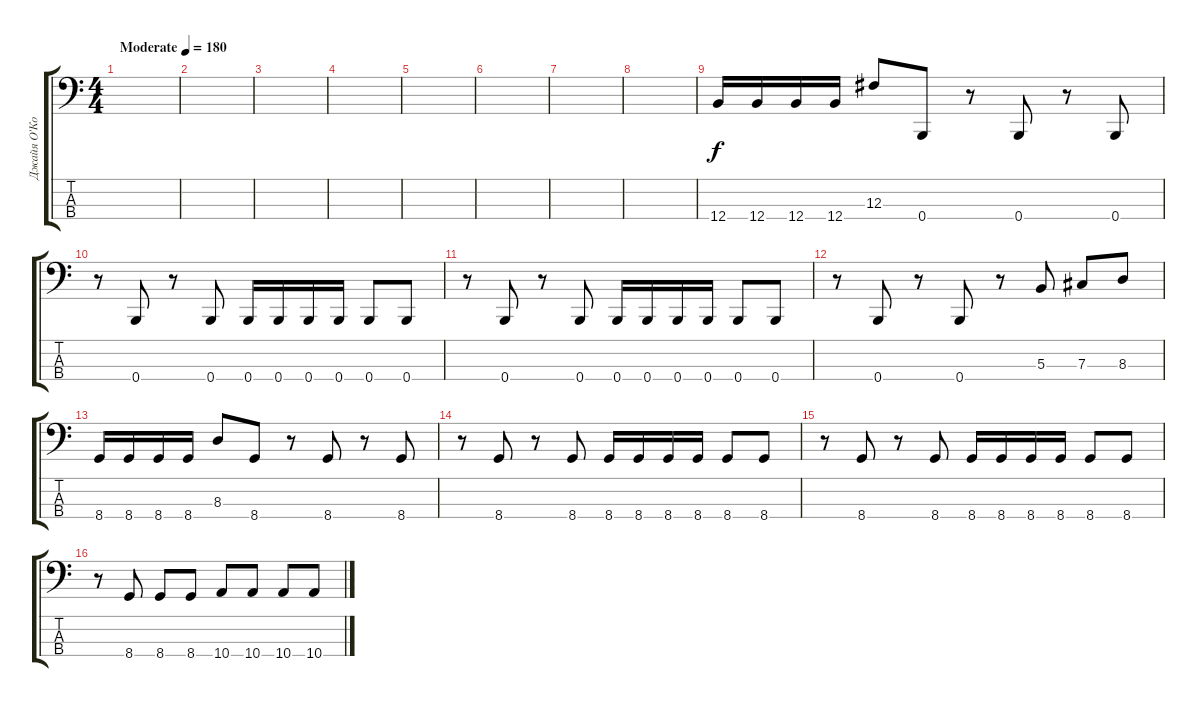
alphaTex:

\track ("Джайя О'Коннор" "Джайя О'Ко") {instrument electricbassfinger}
\staff {score tabs}
\tuning (E2 B1 Gb1 B0) {hide}
\ts (4 4)
\tempo (180 "Moderate")
\clef f4
\ks c
|
|
|
|
|
|
|
|
12.4.16 12.4.16 12.4.16 12.4.16 12.3.8 0.4.8 r.8 0.4.8 r.8 0.4.8 |
r.8 0.4.8 r.8 0.4.8 0.4.16 0.4.16 0.4.16 0.4.16 0.4.8 0.4.8 |
r.8 0.4.8 r.8 0.4.8 0.4.16 0.4.16 0.4.16 0.4.16 0.4.8 0.4.8 |
r.8 0.4.8 r.8 0.4.8 r.8 5.3.8 7.3.8 8.3.8 |
8.4.16 8.4.16 8.4.16 8.4.16 8.3.8 8.4.8 r.8 8.4.8 r.8 8.4.8 |
r.8 8.4.8 r.8 8.4.8 8.4.16 8.4.16 8.4.16 8.4.16 8.4.8 8.4.8 |
r.8 8.4.8 r.8 8.4.8 8.4.16 8.4.16 8.4.16 8.4.16 8.4.8 8.4.8 |
r.8 8.4.8 8.4.8 8.4.8 10.4.8 10.4.8 10.4.8 10.4.8
